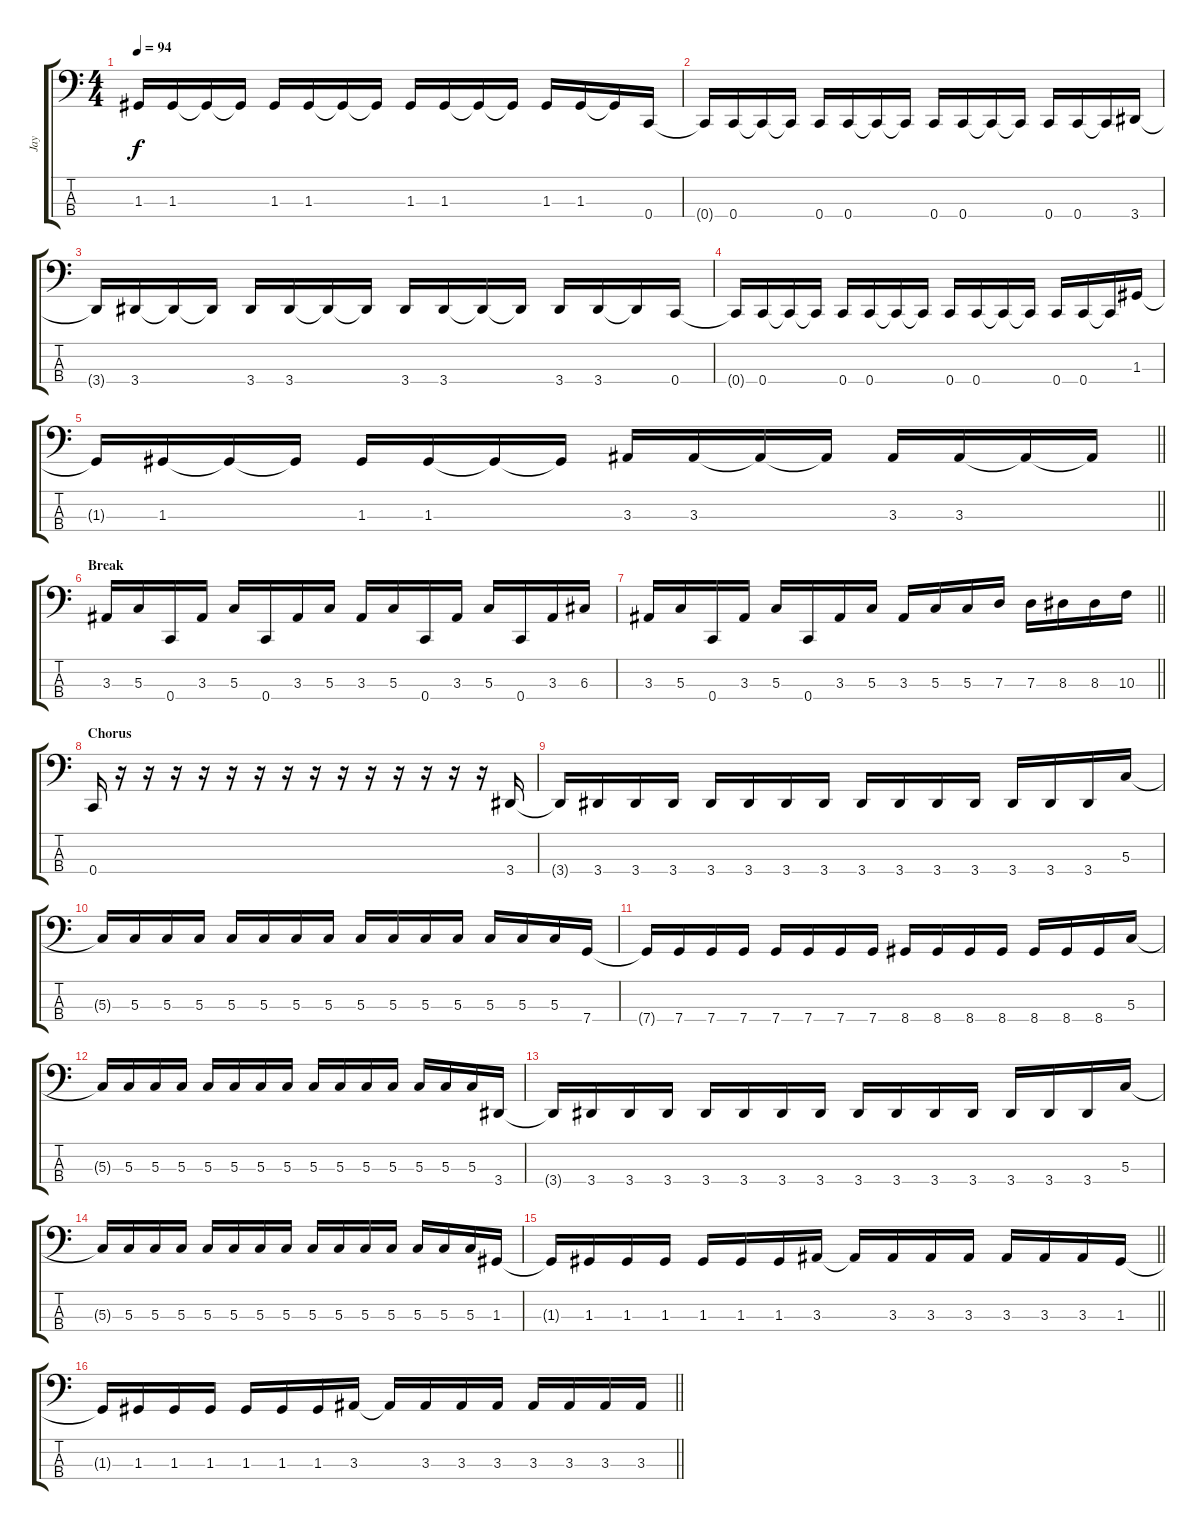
\track ("Jay" "Jay") {instrument electricbassfinger}
\staff {score tabs}
\tuning (F2 C2 G1 C1) {hide}
\ts (4 4)
\tempo 94
\clef f4
\ks c
1.3{t}.16{dy f} 1.3.16 1.3{t}.16 1.3{t}.16 1.3.16 1.3.16 1.3{t}.16 1.3{t}.16 1.3.16 1.3.16 1.3{t}.16 1.3{t}.16 1.3.16 1.3.16 1.3{t}.16 0.4.16 |
0.4{t}.16 0.4.16 0.4{t}.16 0.4{t}.16 0.4.16 0.4.16 0.4{t}.16 0.4{t}.16 0.4.16 0.4.16 0.4{t}.16 0.4{t}.16 0.4.16 0.4.16 0.4{t}.16 3.4.16 |
3.4{t}.16 3.4.16 3.4{t}.16 3.4{t}.16 3.4.16 3.4.16 3.4{t}.16 3.4{t}.16 3.4.16 3.4.16 3.4{t}.16 3.4{t}.16 3.4.16 3.4.16 3.4{t}.16 0.4.16 |
0.4{t}.16 0.4.16 0.4{t}.16 0.4{t}.16 0.4.16 0.4.16 0.4{t}.16 0.4{t}.16 0.4.16 0.4.16 0.4{t}.16 0.4{t}.16 0.4.16 0.4.16 0.4{t}.16 1.3.16 |
\barLineRight lightlight
1.3{t}.16 1.3.16 1.3{t}.16 1.3{t}.16 1.3.16 1.3.16 1.3{t}.16 1.3{t}.16 3.3.16 3.3.16 3.3{t}.16 3.3{t}.16 3.3.16 3.3.16 3.3{t}.16 3.3{t}.16 |
\section ("" "Break")
3.3.16 5.3.16 0.4.16 3.3.16 5.3.16 0.4.16 3.3.16 5.3.16 3.3.16 5.3.16 0.4.16 3.3.16 5.3.16 0.4.16 3.3.16 6.3.16 |
\barLineRight lightlight
3.3.16 5.3.16 0.4.16 3.3.16 5.3.16 0.4.16 3.3.16 5.3.16 3.3.16 5.3.16 5.3.16 7.3.16 7.3.16 8.3.16 8.3.16 10.3.16 |
\section ("" "Chorus")
0.4.16 r.16 r.16 r.16 r.16 r.16 r.16 r.16 r.16 r.16 r.16 r.16 r.16 r.16 r.16 3.4.16 |
3.4{t}.16 3.4.16 3.4.16 3.4.16 3.4.16 3.4.16 3.4.16 3.4.16 3.4.16 3.4.16 3.4.16 3.4.16 3.4.16 3.4.16 3.4.16 5.3.16 |
5.3{t}.16 5.3.16 5.3.16 5.3.16 5.3.16 5.3.16 5.3.16 5.3.16 5.3.16 5.3.16 5.3.16 5.3.16 5.3.16 5.3.16 5.3.16 7.4.16 |
7.4{t}.16 7.4.16 7.4.16 7.4.16 7.4.16 7.4.16 7.4.16 7.4.16 8.4.16 8.4.16 8.4.16 8.4.16 8.4.16 8.4.16 8.4.16 5.3.16 |
5.3{t}.16 5.3.16 5.3.16 5.3.16 5.3.16 5.3.16 5.3.16 5.3.16 5.3.16 5.3.16 5.3.16 5.3.16 5.3.16 5.3.16 5.3.16 3.4.16 |
3.4{t}.16 3.4.16 3.4.16 3.4.16 3.4.16 3.4.16 3.4.16 3.4.16 3.4.16 3.4.16 3.4.16 3.4.16 3.4.16 3.4.16 3.4.16 5.3.16 |
5.3{t}.16 5.3.16 5.3.16 5.3.16 5.3.16 5.3.16 5.3.16 5.3.16 5.3.16 5.3.16 5.3.16 5.3.16 5.3.16 5.3.16 5.3.16 1.3.16 |
\barLineRight lightlight
1.3{t}.16 1.3.16 1.3.16 1.3.16 1.3.16 1.3.16 1.3.16 3.3.16 3.3{t}.16 3.3.16 3.3.16 3.3.16 3.3.16 3.3.16 3.3.16 1.3.16 |
\barLineRight lightlight
1.3{t}.16 1.3.16 1.3.16 1.3.16 1.3.16 1.3.16 1.3.16 3.3.16 3.3{t}.16 3.3.16 3.3.16 3.3.16 3.3.16 3.3.16 3.3.16 3.3.16
